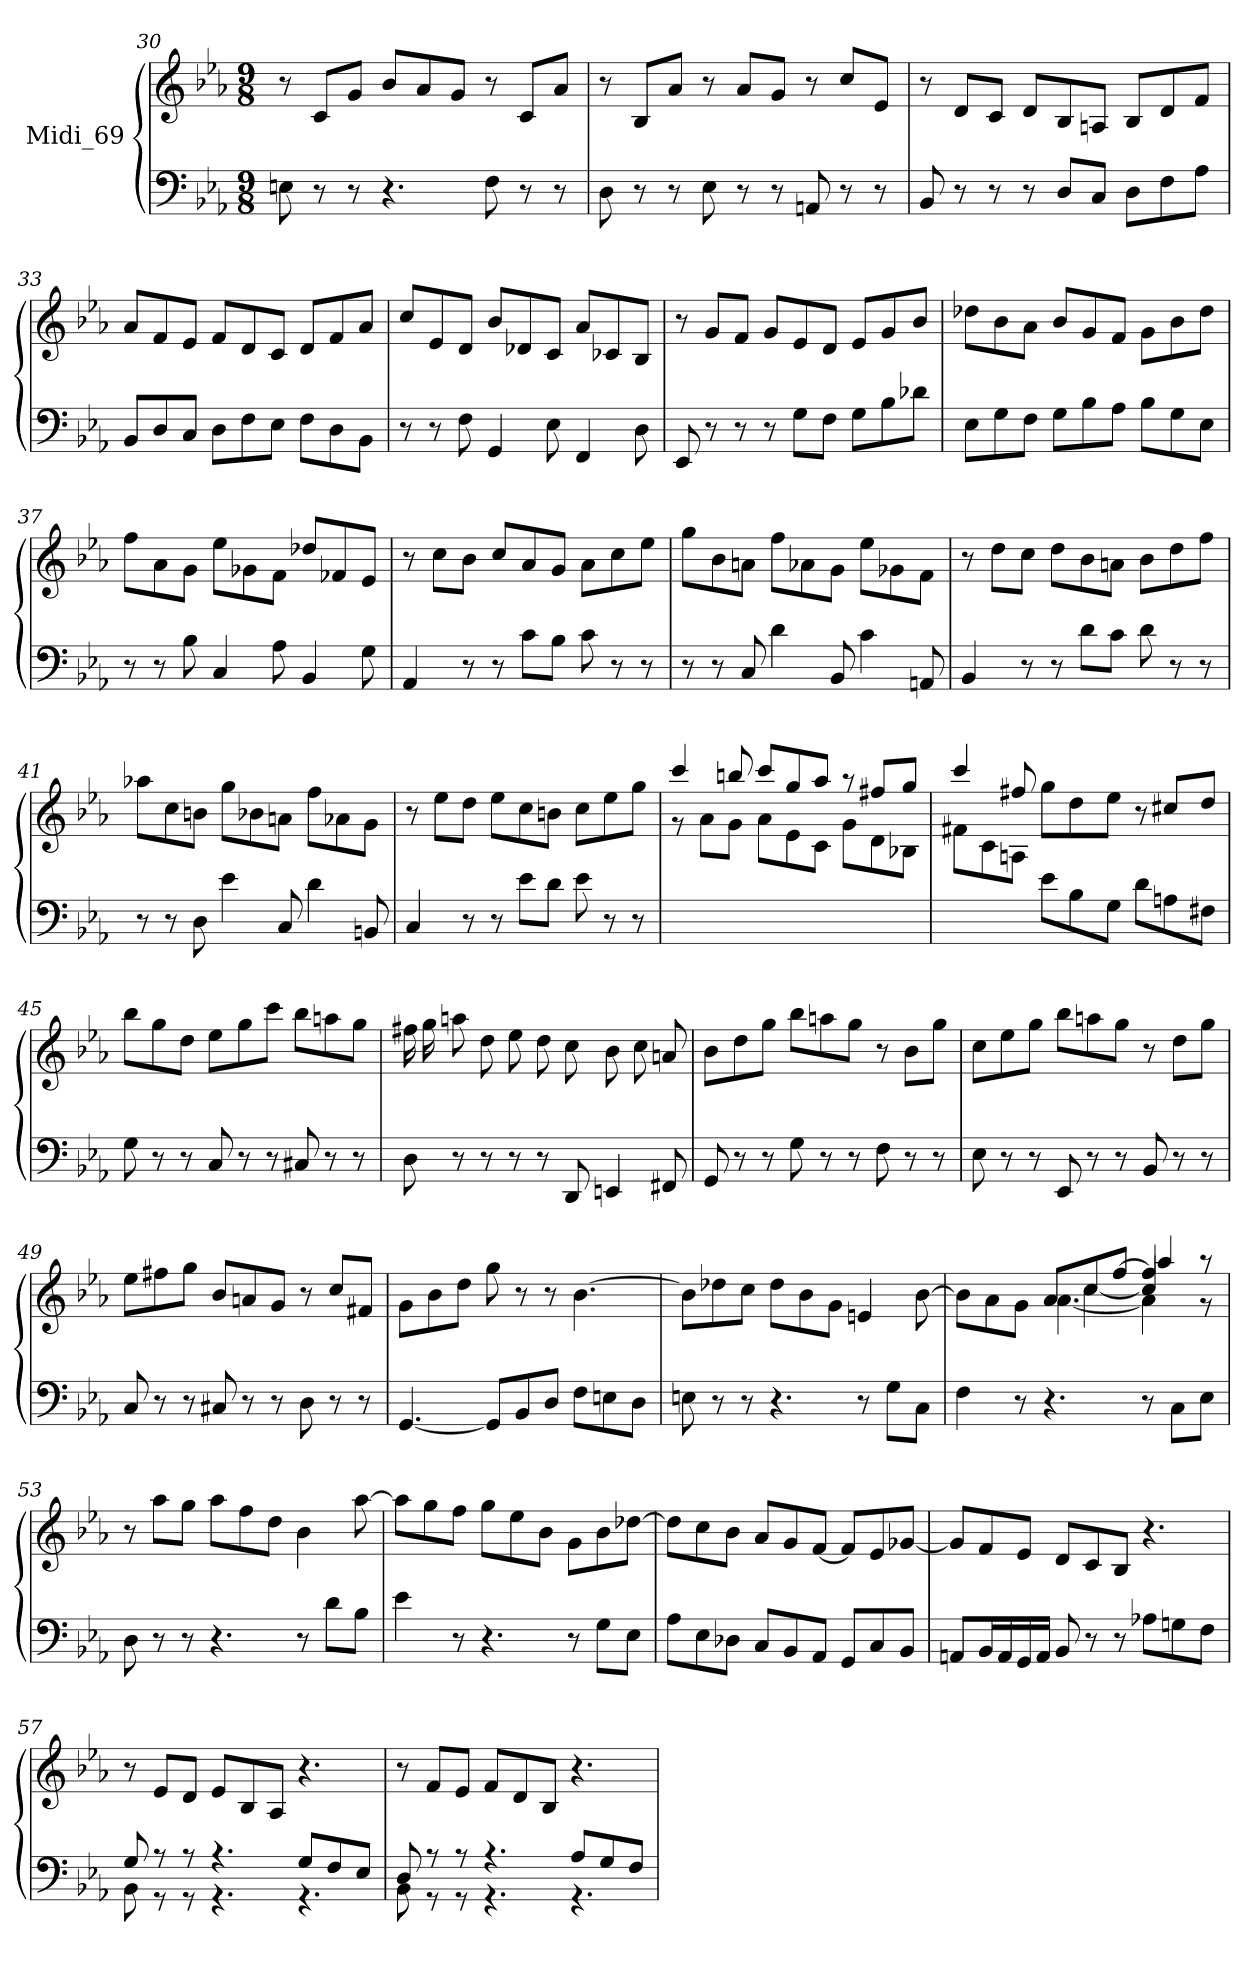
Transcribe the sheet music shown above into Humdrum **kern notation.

**kern	**kern
*part1	*part1
*staff2	*staff1
*I"Midi_69	*
*clefF4	*clefG2
*k[b-e-a-]	*k[b-e-a-]
*E-:	*E-:
*M9/8	*M9/8
=30	=30
8En	8r
8r	8cL
8r	8gJ
4.r	8b-L
.	8a-
.	8gJ
8F	8r
8r	8cL
8r	8a-J
=31	=31
8D	8r
8r	8B-L
8r	8a-J
8E-	8r
8r	8a-L
8r	8gJ
8AAn	8r
8r	8ccL
8r	8e-J
=32	=32
8BB-	8r
8r	8dL
8r	8cJ
8r	8dL
8DL	8B-
8CJ	8AnJ
8DL	8B-L
8F	8d
8A-J	8fJ
!!LO:LB:g=z
=33	=33
8BB-L	8a-L
8D	8f
8CJ	8e-J
8DL	8fL
8F	8d
8E-J	8cJ
8FL	8dL
8D	8f
8BB-J	8a-J
=34	=34
8r	8ccL
8r	8e-
8F	8dJ
4GG	8b-L
.	8d-X
8E-	8cJ
4FF	8a-L
.	8c-X
8D	8B-J
=35	=35
8EE-	8r
8r	8gL
8r	8fJ
8r	8gL
8GL	8e-
8FJ	8dJ
8GL	8e-L
8B-	8g
8d-XJ	8b-J
=36	=36
8E-L	8dd-XL
8G	8b-
8FJ	8a-J
8GL	8b-L
8B-	8g
8A-J	8fJ
8B-L	8gL
8G	8b-
8E-J	8dd-J
!!LO:LB:g=z
=37	=37
8r	8ffL
8r	8a-
8B-	8gJ
4C	8ee-L
.	8g-X
8A-	8fJ
4BB-	8dd-XL
.	8f-X
8G	8e-J
=38	=38
4AA-	8r
.	8ccL
8r	8b-J
8r	8ccL
8cL	8a-
8B-J	8gJ
8c	8a-L
8r	8cc
8r	8ee-J
=39	=39
8r	8ggL
8r	8b-
8C	8anJ
4d	8ffL
.	8a-X
8BB-	8gJ
4c	8ee-L
.	8g-X
8AAn	8fJ
=40	=40
4BB-	8r
.	8ddL
8r	8ccJ
8r	8ddL
8dL	8b-
8cJ	8anJ
8d	8b-L
8r	8dd
8r	8ffJ
!!LO:LB:g=z
=41	=41
*	*^
8r	8aa-X\L	1ryy
8r	8cc\	.
8D	8bn\J	.
4e-	8gg\L	.
.	8b-X\	.
8C	8an\J	.
4d	8ff\L	.
.	8a-X\	.
8BBn	8g\J	8ryy
=42	=42	=42
4C	8r	1ryy
.	8ee-\L	.
8r	8dd\J	.
8r	8ee-\L	.
8e-L	8cc\	.
8dJ	8bn\J	.
8e-	8cc\L	.
8r	8ee-\	.
8r	8gg\J	8ryy
=43	=43	=43
1ryy	4ccc/	8r
.	.	8a-\L
.	8bbn/	8gJ
.	8ccc/L	8a-L
.	8gg/	8e-
.	8aa-/J	8cJ
.	8r	8gL
.	8ff#XL	8d
8ryy	8ggJ	8B-XJ
=44	=44	=44
4.ryy	4ccc/	8f#XL
.	.	8c
.	8ff#X/	8AnJ
8e-L	8ggL	8.ryy
8B-	8dd	.
.	.	8.ryy
8GJ	8ee-J	.
8dL	8r	8.ryy
8An	8cc#X/L	.
.	.	8.ryy
8F#XJ	8dd/J	.
*	*v	*v
!!LO:LB:g=z
=45	=45
8G	8bb-L
8r	8gg
8r	8ddJ
8C	8ee-L
8r	8gg
8r	8cccJ
8C#X	8bb-L
8r	8aan
8r	8ggJ
=46	=46
8D	16ff#XLL
.	16gg
8r	8aan
8r	8ddJ
8r	8ee-L
8r	8dd
8DD	8ccJ
4EEn	8b-L
.	8cc
8FF#X	8anJ
=47	=47
8GG	8b-L
8r	8dd
8r	8ggJ
8G	8bb-L
8r	8aan
8r	8ggJ
8F	8r
8r	8b-L
8r	8ggJ
=48	=48
8E-	8ccL
8r	8ee-
8r	8ggJ
8EE-	8bb-L
8r	8aan
8r	8ggJ
8BB-	8r
8r	8ddL
8r	8ggJ
!!LO:LB:g=z
=49	=49
*	*^
*	*	*^
*	*	*	*^
8C	1ryy	8ee-\L	1ryy	1ryy
8r	.	8ff#X\	.	.
8r	.	8gg\J	.	.
8C#X	.	8b-/L	.	.
8r	.	8an/	.	.
8r	.	8g/J	.	.
8D	.	8r	.	.
8r	.	8cc/L	.	.
8r	8ryy	8f#X/J	8ryy	8ryy
=50	=50	=50	=50	=50
[4.GG	1ryy	8g\L	1ryy	1ryy
.	.	8b-\	.	.
.	.	8dd\J	.	.
8GGL]	.	8gg\	.	.
8BB-	.	8r	.	.
8DJ	.	8r	.	.
8FL	.	[4.b-\	.	.
8En	.	.	.	.
8DJ	8ryy	.	8ryy	8ryy
=51	=51	=51	=51	=51
8En	1ryy	8b-\L]	1ryy	1ryy
8r	.	8dd-X\	.	.
8r	.	8cc\J	.	.
4.r	.	8dd-\L	.	.
.	.	8b-\	.	.
.	.	8g\J	.	.
8r	.	4en/	.	.
8GL	.	.	.	.
8CJ	8ryy	[8b-\	8ryy	8ryy
=52	=52	=52	=52	=52
4F	4.ryy	8b-\L]	4.ryy	4.ryy
.	.	8a-\	.	.
8r	.	8g\J	.	.
4.r	8a-/L	[4.a-\	4ryy	8ryy
.	8cc/	.	.	[4cc\
.	[8ff/J	.	8ryy	.
8r	4ff/]	4a-\]	4aa-/	4cc/]
8CL	.	.	.	.
8E-J	8r	8r	8ryy	8ryy
*	*v	*v	*v	*v
!!LO:LB:g=z
=53	=53
8D	8r
8r	8aa-L
8r	8ggJ
4.r	8aa-L
.	8ff
.	8ddJ
8r	4b-
8dL	.
8B-J	[8aa-
=54	=54
4e-	8aa-L]
.	8gg
8r	8ffJ
4.r	8ggL
.	8ee-
.	8b-J
8r	8gL
8GL	8b-
8E-J	[8dd-XJ
=55	=55
8A-L	8dd-L]
8E-	8cc
8D-XJ	8b-J
8CL	8a-L
8BB-	8g
8AA-J	[8fJ
8GGL	8fL]
8C	8e-
8BB-J	[8g-XJ
=56	=56
8AAnL	8g-L]
16BB-L	8f
16AA	.
16GG	8e-J
16AAJJ	.
8BB-	8dL
8r	8c
8r	8B-J
8A-XL	4.r
8Gn	.
8FJ	.
!!LO:LB:g=z
=57	=57
*^	*
8G/	8BB-\	8r
8r	8r	8e-L
8r	8r	8dJ
4.r	4.r	8e-L
.	.	8B-
.	.	8A-J
8G/L	4.r	4.r
8F/	.	.
8E-/J	.	.
=58	=58	=58
8D/	8BB-\	8r
8r	8r	8fL
8r	8r	8e-J
4.r	4.r	8fL
.	.	8d
.	.	8B-J
8A-L	4.r	4.r
8G/	.	.
8F/J	.	.
*v	*v	*
=	=
*-	*-
